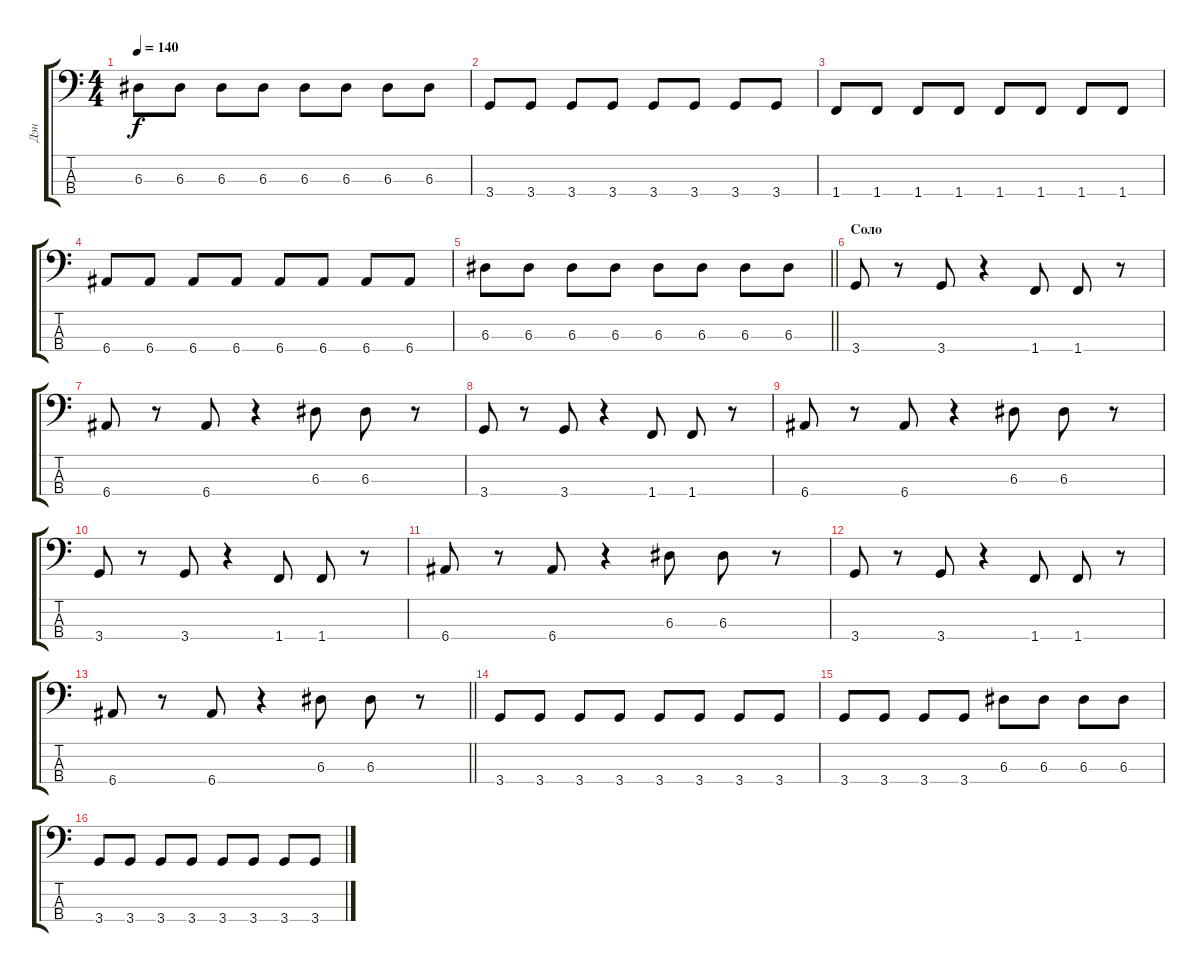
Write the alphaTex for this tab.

\track ("Дэн" "Дэн") {instrument electricbasspick}
\staff {score tabs}
\tuning (G2 D2 A1 E1) {hide}
\ts (4 4)
\tempo 140
\clef f4
\ks c
6.3.8{dy f} 6.3.8 6.3.8 6.3.8 6.3.8 6.3.8 6.3.8 6.3.8 |
3.4.8 3.4.8 3.4.8 3.4.8 3.4.8 3.4.8 3.4.8 3.4.8 |
1.4.8 1.4.8 1.4.8 1.4.8 1.4.8 1.4.8 1.4.8 1.4.8 |
6.4.8 6.4.8 6.4.8 6.4.8 6.4.8 6.4.8 6.4.8 6.4.8 |
\barLineRight lightlight
6.3.8 6.3.8 6.3.8 6.3.8 6.3.8 6.3.8 6.3.8 6.3.8 |
\section ("" "Соло")
3.4.8 r.8 3.4.8 r.4 1.4.8 1.4.8 r.8 |
6.4.8 r.8 6.4.8 r.4 6.3.8 6.3.8 r.8 |
3.4.8 r.8 3.4.8 r.4 1.4.8 1.4.8 r.8 |
6.4.8 r.8 6.4.8 r.4 6.3.8 6.3.8 r.8 |
3.4.8 r.8 3.4.8 r.4 1.4.8 1.4.8 r.8 |
6.4.8 r.8 6.4.8 r.4 6.3.8 6.3.8 r.8 |
3.4.8 r.8 3.4.8 r.4 1.4.8 1.4.8 r.8 |
\barLineRight lightlight
6.4.8 r.8 6.4.8 r.4 6.3.8 6.3.8 r.8 |
3.4.8 3.4.8 3.4.8 3.4.8 3.4.8 3.4.8 3.4.8 3.4.8 |
3.4.8 3.4.8 3.4.8 3.4.8 6.3.8 6.3.8 6.3.8 6.3.8 |
3.4.8 3.4.8 3.4.8 3.4.8 3.4.8 3.4.8 3.4.8 3.4.8
